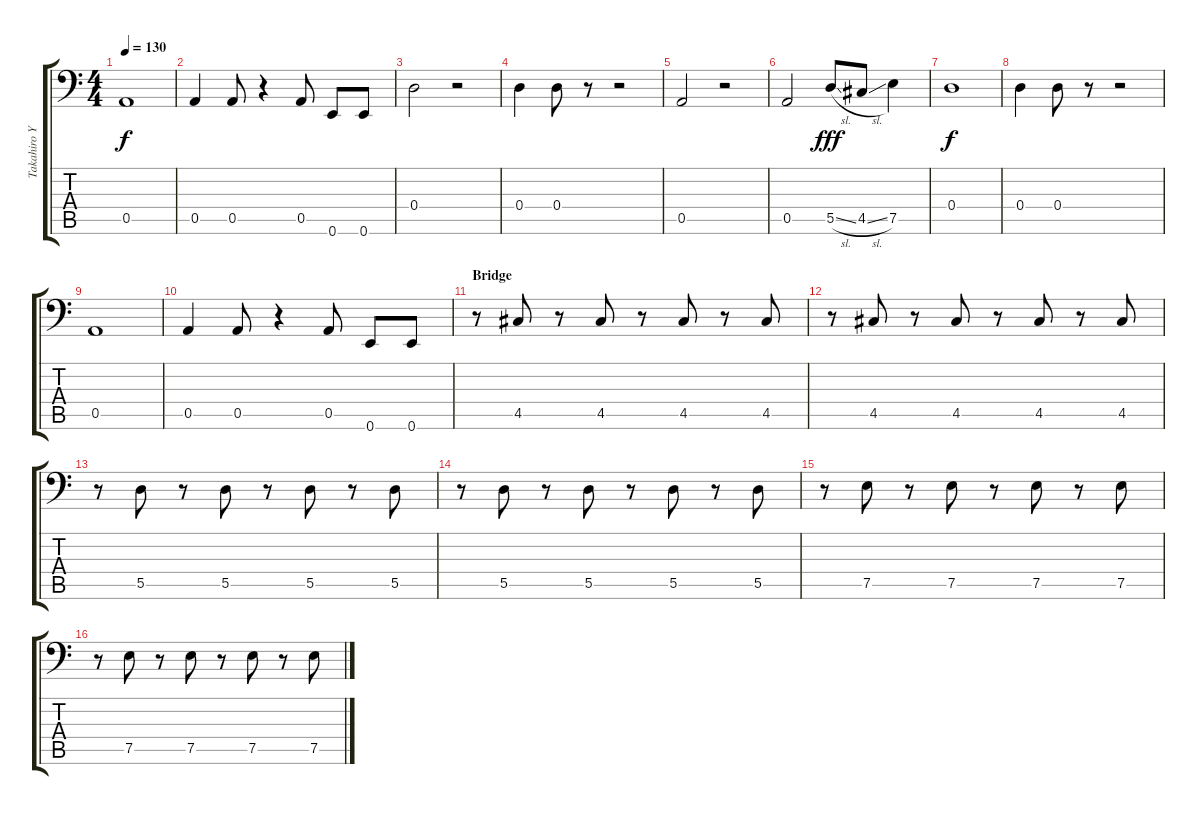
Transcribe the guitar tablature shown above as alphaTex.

\track ("Takahiro Yamada (Bass)" "Takahiro Y") {instrument electricbasspick}
\staff {score tabs}
\tuning (E3 B2 G2 D2 A1 E1) {hide}
\ts (4 4)
\tempo 130
\clef f4
\ks c
0.5.1{dy f} |
0.5.4 0.5.8 r.4 0.5.8 0.6.8 0.6.8 |
0.4.2 r.2 |
0.4.4 0.4.8 r.8 r.2 |
0.5.2 r.2 |
0.5.2 5.5{sl}.8{dy fff} 4.5{sl}.8 7.5.4 |
0.4.1{dy f} |
0.4.4 0.4.8 r.8 r.2 |
0.5.1 |
0.5.4 0.5.8 r.4 0.5.8 0.6.8 0.6.8 |
\section ("" "Bridge")
r.8 4.5.8 r.8 4.5.8 r.8 4.5.8 r.8 4.5.8 |
r.8 4.5.8 r.8 4.5.8 r.8 4.5.8 r.8 4.5.8 |
r.8 5.5.8 r.8 5.5.8 r.8 5.5.8 r.8 5.5.8 |
r.8 5.5.8 r.8 5.5.8 r.8 5.5.8 r.8 5.5.8 |
r.8 7.5.8 r.8 7.5.8 r.8 7.5.8 r.8 7.5.8 |
r.8 7.5.8 r.8 7.5.8 r.8 7.5.8 r.8 7.5.8
